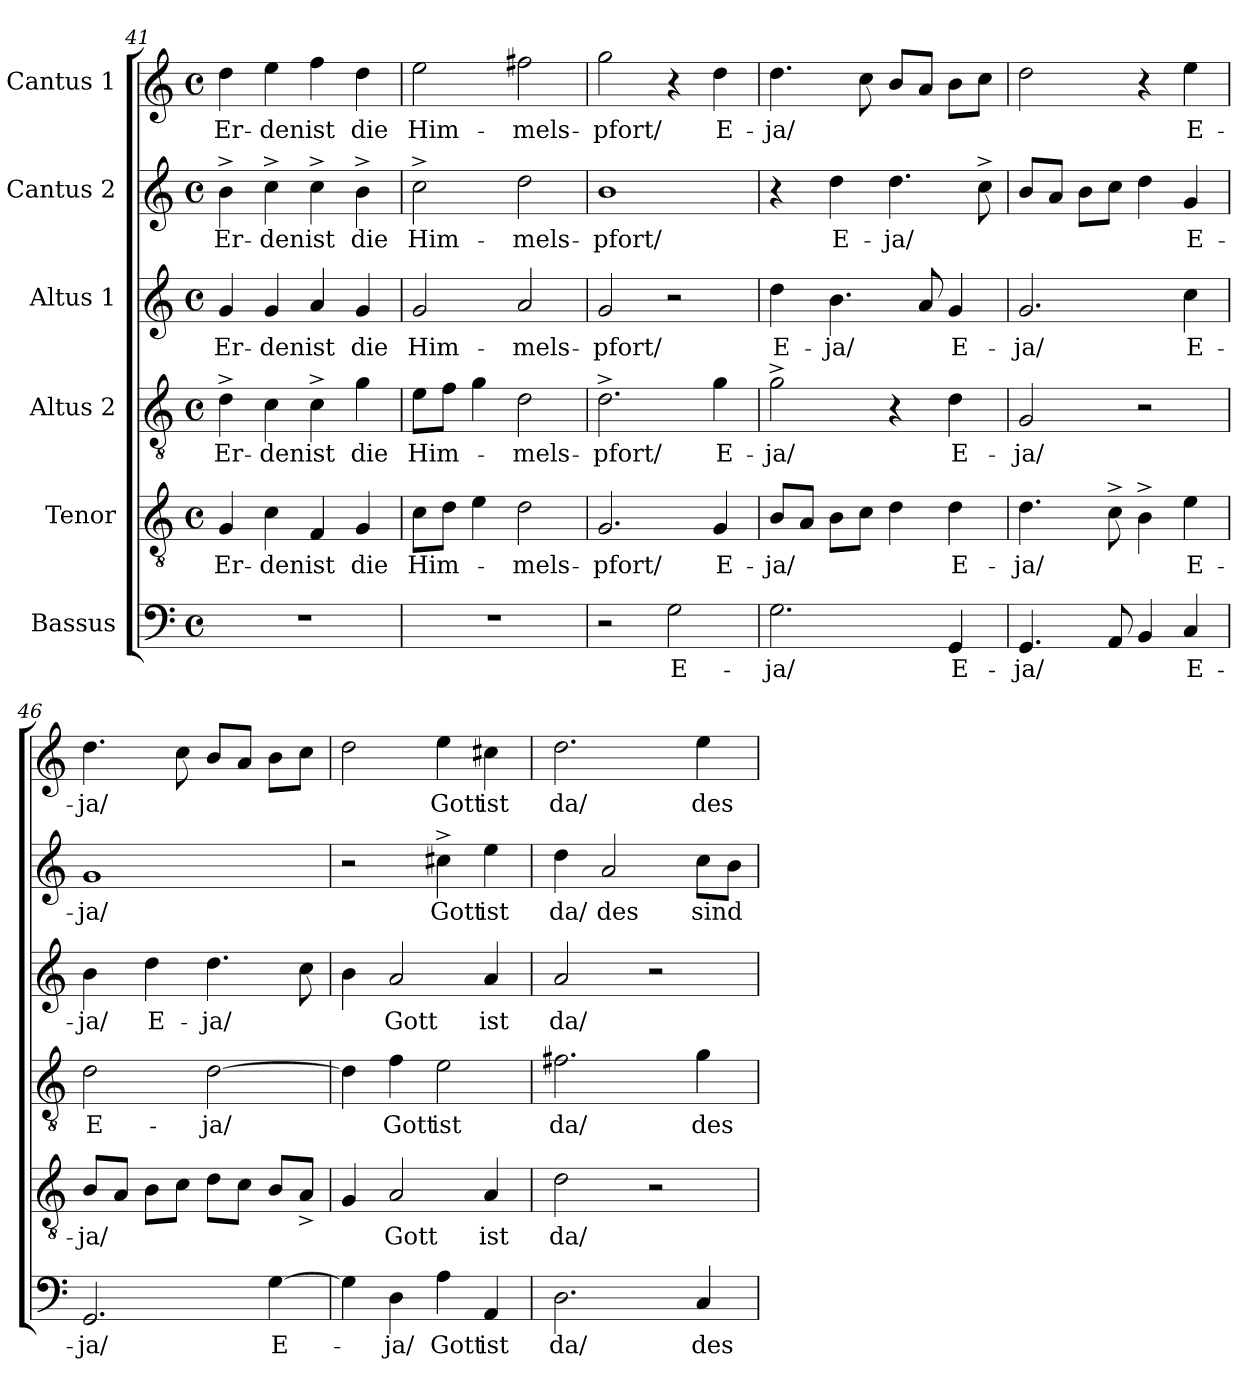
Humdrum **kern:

**kern	**text	**kern	**text	**kern	**text	**kern	**text	**kern	**text	**kern	**text
*part6	*part6	*part5	*part5	*part4	*part4	*part3	*part3	*part2	*part2	*part1	*part1
*staff6	*staff6	*staff5	*staff5	*staff4	*staff4	*staff3	*staff3	*staff2	*staff2	*staff1	*staff1
*I"Bassus	*	*I"Tenor	*	*I"Altus 2	*	*I"Altus 1	*	*I"Cantus 2	*	*I"Cantus 1	*
*clefF4	*	*clefGv2	*	*clefGv2	*	*clefG2	*	*clefG2	*	*clefG2	*
*M4/4	*	*M4/4	*	*M4/4	*	*M4/4	*	*M4/4	*	*M4/4	*
*met(c)	*	*met(c)	*	*met(c)	*	*met(c)	*	*met(c)	*	*met(c)	*
=41	=41	=41	=41	=41	=41	=41	=41	=41	=41	=41	=41
!	!	!	!LO:LY:b:cj	!	!LO:LY:b:cj	!	!LO:LY:b:cj	!	!LO:LY:b:cj	!	!LO:LY:b:cj
1r	.	4G/	Er-	4d^<\	Er-	4g/	Er-	4b^<\	Er-	4dd\	Er-
!	!	!	!LO:LY:b:cj	!	!LO:LY:b:cj	!	!LO:LY:b:cj	!	!LO:LY:b:cj	!	!LO:LY:b:cj
.	.	4c\	-den	4c\	-den	4g/	-den	4cc^<\	-den	4ee\	-den
!	!	!	!LO:LY:b:cj	!	!LO:LY:b:cj	!	!LO:LY:b:cj	!	!LO:LY:b:cj	!	!LO:LY:b:cj
.	.	4F/	ist	4c^<\	ist	4a/	ist	4cc^<\	ist	4ff\	ist
!	!	!	!LO:LY:b:cj	!	!LO:LY:b:cj	!	!LO:LY:b:cj	!	!LO:LY:b:cj	!	!LO:LY:b:cj
.	.	4G/	die	4g\	die	4g/	die	4b^<\	die	4dd\	die
=42	=42	=42	=42	=42	=42	=42	=42	=42	=42	=42	=42
!	!	!	!LO:LY:b:cj	!	!LO:LY:b:cj	!	!LO:LY:b:cj	!	!LO:LY:b:cj	!	!LO:LY:b:cj
1r	.	8c\L	Him-	8e\L	Him-	2g/	Him-	2cc^<\	Him-	2ee\	Him-
.	.	8d\J	.	8f\J	.	.	.	.	.	.	.
.	.	4e\	.	4g\	.	.	.	.	.	.	.
!	!	!	!LO:LY:b:cj	!	!LO:LY:b:cj	!	!LO:LY:b:cj	!	!LO:LY:b:cj	!	!LO:LY:b:cj
.	.	2d\	-mels-	2d\	-mels-	2a/	-mels-	2dd\	-mels-	2ff#X\	-mels-
=43	=43	=43	=43	=43	=43	=43	=43	=43	=43	=43	=43
!	!	!	!LO:LY:b:cj	!	!LO:LY:b:cj	!	!LO:LY:b:cj	!	!LO:LY:b:cj	!	!LO:LY:b:cj
2r	.	2.G/	-pfort/	2.d^<\	-pfort/	2g/	-pfort/	1b	-pfort/	2gg\	-pfort/
!	!LO:LY:b:cj	!	!	!	!	!	!	!	!	!	!
2G\	E-	.	.	.	.	2r	.	.	.	4r	.
!	!	!	!LO:LY:b:cj	!	!LO:LY:b:cj	!	!	!	!	!	!LO:LY:b:cj
.	.	4G/	E-	4g\	E-	.	.	.	.	4dd\	E-
=44	=44	=44	=44	=44	=44	=44	=44	=44	=44	=44	=44
!	!LO:LY:b:cj	!	!LO:LY:b:cj	!	!LO:LY:b:cj	!	!LO:LY:b:cj	!	!	!	!LO:LY:b:cj
2.G\	-ja/	8B/L	-ja/	2g^<\	-ja/	4dd\	E-	4r	.	4.dd\	-ja/
.	.	8A/J	.	.	.	.	.	.	.	.	.
!	!	!	!	!	!	!	!LO:LY:b:cj	!	!LO:LY:b:cj	!	!
.	.	8B\L	.	.	.	4.b\	-ja/	4dd\	E-	.	.
.	.	8c\J	.	.	.	.	.	.	.	8cc\	.
!	!	!	!	!	!	!	!	!	!LO:LY:b:cj	!	!
.	.	4d\	.	4r	.	.	.	4.dd\	-ja/	8b/L	.
.	.	.	.	.	.	8a/	.	.	.	8a/J	.
!	!LO:LY:b:cj	!	!LO:LY:b:cj	!	!LO:LY:b:cj	!	!LO:LY:b:cj	!	!	!	!
4GG/	E-	4d\	E-	4d\	E-	4g/	E-	.	.	8b\L	.
.	.	.	.	.	.	.	.	8cc^<\	.	8cc\J	.
=45	=45	=45	=45	=45	=45	=45	=45	=45	=45	=45	=45
!	!LO:LY:b:cj	!	!LO:LY:b:cj	!	!LO:LY:b:cj	!	!LO:LY:b:cj	!	!	!	!
4.GG/	-ja/	4.d\	-ja/	2G/	-ja/	2.g/	-ja/	8b/L	.	2dd\	.
.	.	.	.	.	.	.	.	8a/J	.	.	.
.	.	.	.	.	.	.	.	8b\L	.	.	.
8AA/	.	8c^<\	.	.	.	.	.	8cc\J	.	.	.
4BB/	.	4B^<\	.	2r	.	.	.	4dd\	.	4r	.
!	!LO:LY:b:cj	!	!LO:LY:b:cj	!	!	!	!LO:LY:b:cj	!	!LO:LY:b:cj	!	!LO:LY:b:cj
4C/	E-	4e\	E-	.	.	4cc\	E-	4g/	E-	4ee\	E-
!!LO:LB:g=z
=46	=46	=46	=46	=46	=46	=46	=46	=46	=46	=46	=46
!	!LO:LY:b:cj	!	!LO:LY:b:cj	!	!LO:LY:b:cj	!	!LO:LY:b:cj	!	!LO:LY:b:cj	!	!LO:LY:b:cj
2.GG/	-ja/	8B/L	-ja/	2d\	E-	4b\	-ja/	1g	-ja/	4.dd\	-ja/
.	.	8A/J	.	.	.	.	.	.	.	.	.
!	!	!	!	!	!	!	!LO:LY:b:cj	!	!	!	!
.	.	8B\L	.	.	.	4dd\	E-	.	.	.	.
.	.	8c\J	.	.	.	.	.	.	.	8cc\	.
!	!	!	!	!	!LO:LY:b:cj	!	!LO:LY:b:cj	!	!	!	!
.	.	8d\L	.	[>2d\	-ja/	4.dd\	-ja/	.	.	8b/L	.
.	.	8c\J	.	.	.	.	.	.	.	8a/J	.
!	!LO:LY:b:cj	!	!	!	!	!	!	!	!	!	!
[>4G\	E-	8B/L	.	.	.	.	.	.	.	8b\L	.
.	.	8A^>/J	.	.	.	8cc\	.	.	.	8cc\J	.
=47	=47	=47	=47	=47	=47	=47	=47	=47	=47	=47	=47
4G\]	.	4G/	.	4d\]	.	4b\	.	2r	.	2dd\	.
!	!LO:LY:b:cj	!	!LO:LY:b:cj	!	!LO:LY:b:cj	!	!LO:LY:b:cj	!	!	!	!
4D\	-ja/	2A/	Gott	4f\	Gott	2a/	Gott	.	.	.	.
!	!LO:LY:b:cj	!	!	!	!LO:LY:b:cj	!	!	!	!LO:LY:b:cj	!	!LO:LY:b:cj
4A\	Gott	.	.	2e\	ist	.	.	4cc#X^<\	Gott	4ee\	Gott
!	!LO:LY:b:cj	!	!LO:LY:b:cj	!	!	!	!LO:LY:b:cj	!	!LO:LY:b:cj	!	!LO:LY:b:cj
4AA/	ist	4A/	ist	.	.	4a/	ist	4ee\	ist	4cc#X\	ist
=48	=48	=48	=48	=48	=48	=48	=48	=48	=48	=48	=48
!	!LO:LY:b:cj	!	!LO:LY:b:cj	!	!LO:LY:b:cj	!	!LO:LY:b:cj	!	!LO:LY:b:cj	!	!LO:LY:b:cj
2.D\	da/	2d\	da/	2.f#X\	da/	2a/	da/	4dd\	da/	2.dd\	da/
!	!	!	!	!	!	!	!	!	!LO:LY:b:cj	!	!
.	.	.	.	.	.	.	.	2a/	des	.	.
.	.	2r	.	.	.	2r	.	.	.	.	.
!	!LO:LY:b:cj	!	!	!	!LO:LY:b:cj	!	!	!	!LO:LY:b:cj	!	!LO:LY:b:cj
4C/	des	.	.	4g\	des	.	.	8cc\L	sind	4ee\	des
.	.	.	.	.	.	.	.	8b\J	.	.	.
=	=	=	=	=	=	=	=	=	=	=	=
*-	*-	*-	*-	*-	*-	*-	*-	*-	*-	*-	*-
